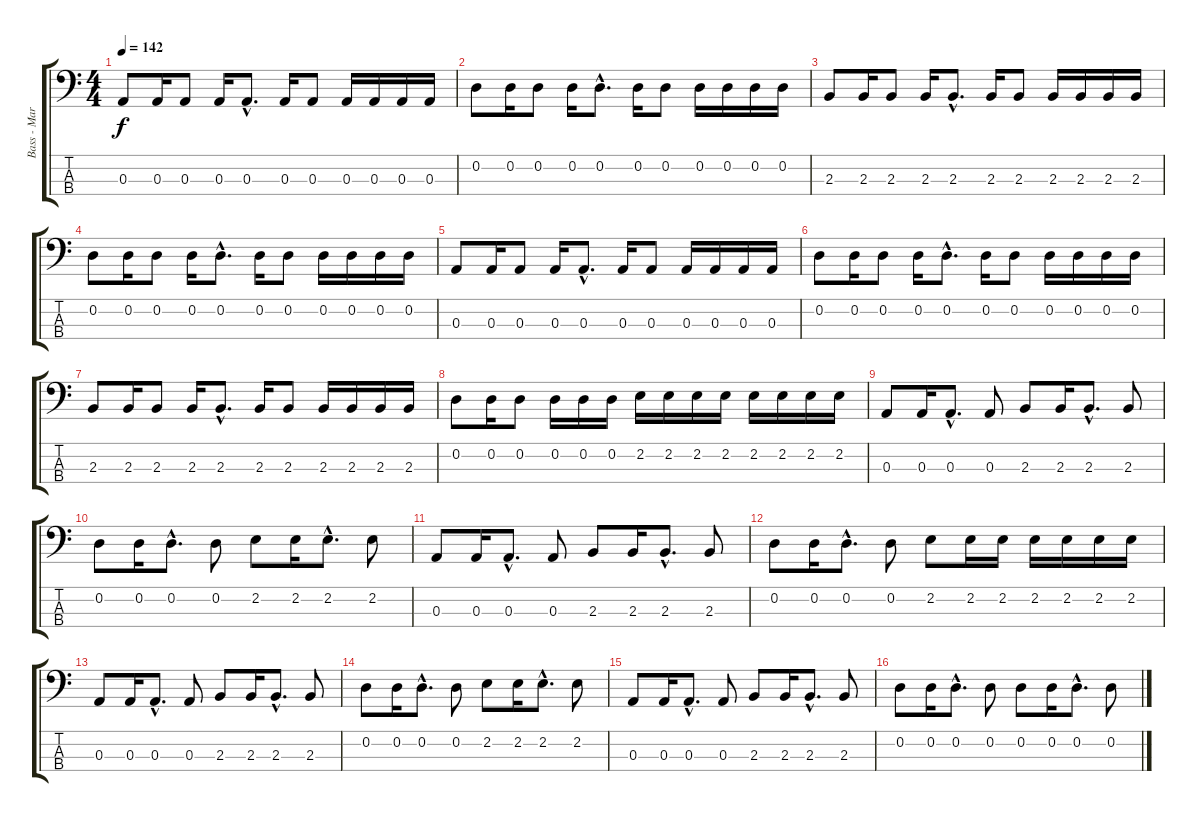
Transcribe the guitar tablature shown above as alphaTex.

\track ("Bass - Mark" "Bass - Mar") {instrument electricbassfinger}
\staff {score tabs}
\tuning (G2 D2 A1 E1) {hide}
\ts (4 4)
\tempo 142
\clef f4
\ks c
0.3.8{dy f} 0.3.16 0.3.8 0.3.16 0.3{hac}.8{d} 0.3.16 0.3.8 0.3.16 0.3.16 0.3.16 0.3.16 |
0.2.8 0.2.16 0.2.8 0.2.16 0.2{hac}.8{d} 0.2.16 0.2.8 0.2.16 0.2.16 0.2.16 0.2.16 |
2.3.8 2.3.16 2.3.8 2.3.16 2.3{hac}.8{d} 2.3.16 2.3.8 2.3.16 2.3.16 2.3.16 2.3.16 |
0.2.8 0.2.16 0.2.8 0.2.16 0.2{hac}.8{d} 0.2.16 0.2.8 0.2.16 0.2.16 0.2.16 0.2.16 |
0.3.8 0.3.16 0.3.8 0.3.16 0.3{hac}.8{d} 0.3.16 0.3.8 0.3.16 0.3.16 0.3.16 0.3.16 |
0.2.8 0.2.16 0.2.8 0.2.16 0.2{hac}.8{d} 0.2.16 0.2.8 0.2.16 0.2.16 0.2.16 0.2.16 |
2.3.8 2.3.16 2.3.8 2.3.16 2.3{hac}.8{d} 2.3.16 2.3.8 2.3.16 2.3.16 2.3.16 2.3.16 |
0.2.8 0.2.16 0.2.8 0.2.16 0.2.16 0.2.16 2.2.16 2.2.16 2.2.16 2.2.16 2.2.16 2.2.16 2.2.16 2.2.16 |
0.3.8 0.3.16 0.3{hac}.8{d} 0.3.8 2.3.8 2.3.16 2.3{hac}.8{d} 2.3.8 |
0.2.8 0.2.16 0.2{hac}.8{d} 0.2.8 2.2.8 2.2.16 2.2{hac}.8{d} 2.2.8 |
0.3.8 0.3.16 0.3{hac}.8{d} 0.3.8 2.3.8 2.3.16 2.3{hac}.8{d} 2.3.8 |
0.2.8 0.2.16 0.2{hac}.8{d} 0.2.8 2.2.8 2.2.16 2.2.16 2.2.16 2.2.16 2.2.16 2.2.16 |
0.3.8 0.3.16 0.3{hac}.8{d} 0.3.8 2.3.8 2.3.16 2.3{hac}.8{d} 2.3.8 |
0.2.8 0.2.16 0.2{hac}.8{d} 0.2.8 2.2.8 2.2.16 2.2{hac}.8{d} 2.2.8 |
0.3.8 0.3.16 0.3{hac}.8{d} 0.3.8 2.3.8 2.3.16 2.3{hac}.8{d} 2.3.8 |
0.2.8 0.2.16 0.2{hac}.8{d} 0.2.8 0.2.8 0.2.16 0.2{hac}.8{d} 0.2.8
